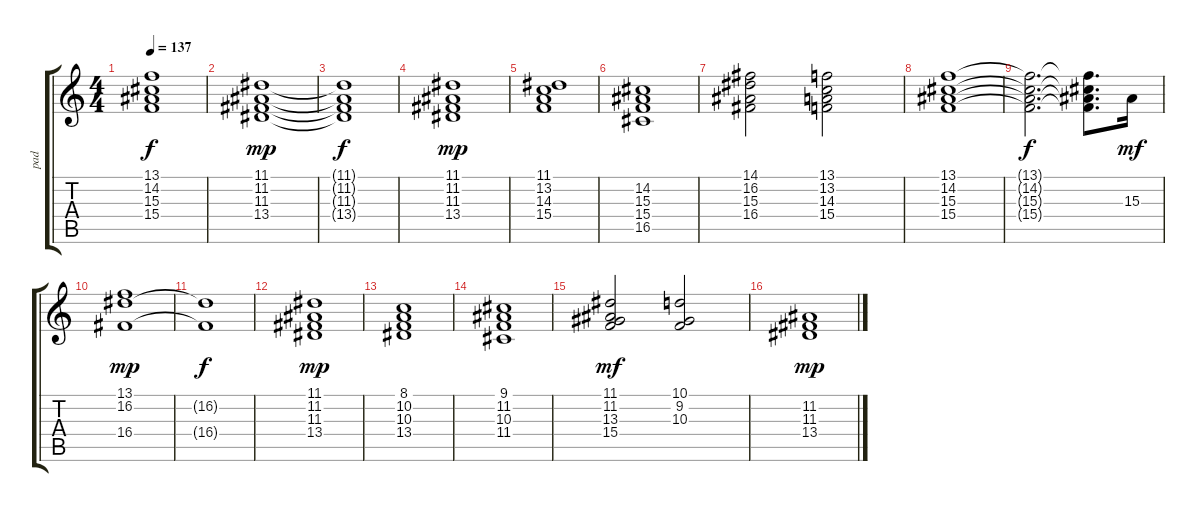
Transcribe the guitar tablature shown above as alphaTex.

\track ("pad" "pad") {instrument pad2warm}
\staff {score tabs}
\tuning (E4 B3 G3 D3 A2 E2) {hide}
\ts (4 4)
\tempo 137
\clef g2
\ks c
(13.1{t} 14.2{t} 15.3{t} 15.4{t}).1{dy f} |
(11.1 11.2 11.3 13.4).1{dy mp} |
(11.1{t} 11.2{t} 11.3{t} 13.4{t}).1{dy f} |
(11.1 11.2 11.3 13.4).1{dy mp} |
(11.1 13.2 14.3 15.4).1 |
(14.2 15.3 15.4 16.5).1 |
(14.1 16.2 15.3 16.4).2 (13.1 13.2 14.3 15.4).2 |
(13.1 14.2 15.3 15.4).1 |
(13.1{t} 14.2{t} 15.3{t} 15.4{t}).2{d dy f} (13.1{t} 14.2{t} 15.3{t} 15.4{t}).8{d} 15.3.16{dy mf} |
(13.1 16.2 16.4).1{dy mp} |
(16.2{t} 16.4{t}).1{dy f} |
(11.1 11.2 11.3 13.4).1{dy mp} |
(8.1 10.2 10.3 13.4).1 |
(9.1 11.2 10.3 11.4).1 |
(11.1 11.2 13.3 15.4).2{dy mf} (10.1 9.2 10.3).2 |
(11.2 11.3 13.4).1{dy mp}
